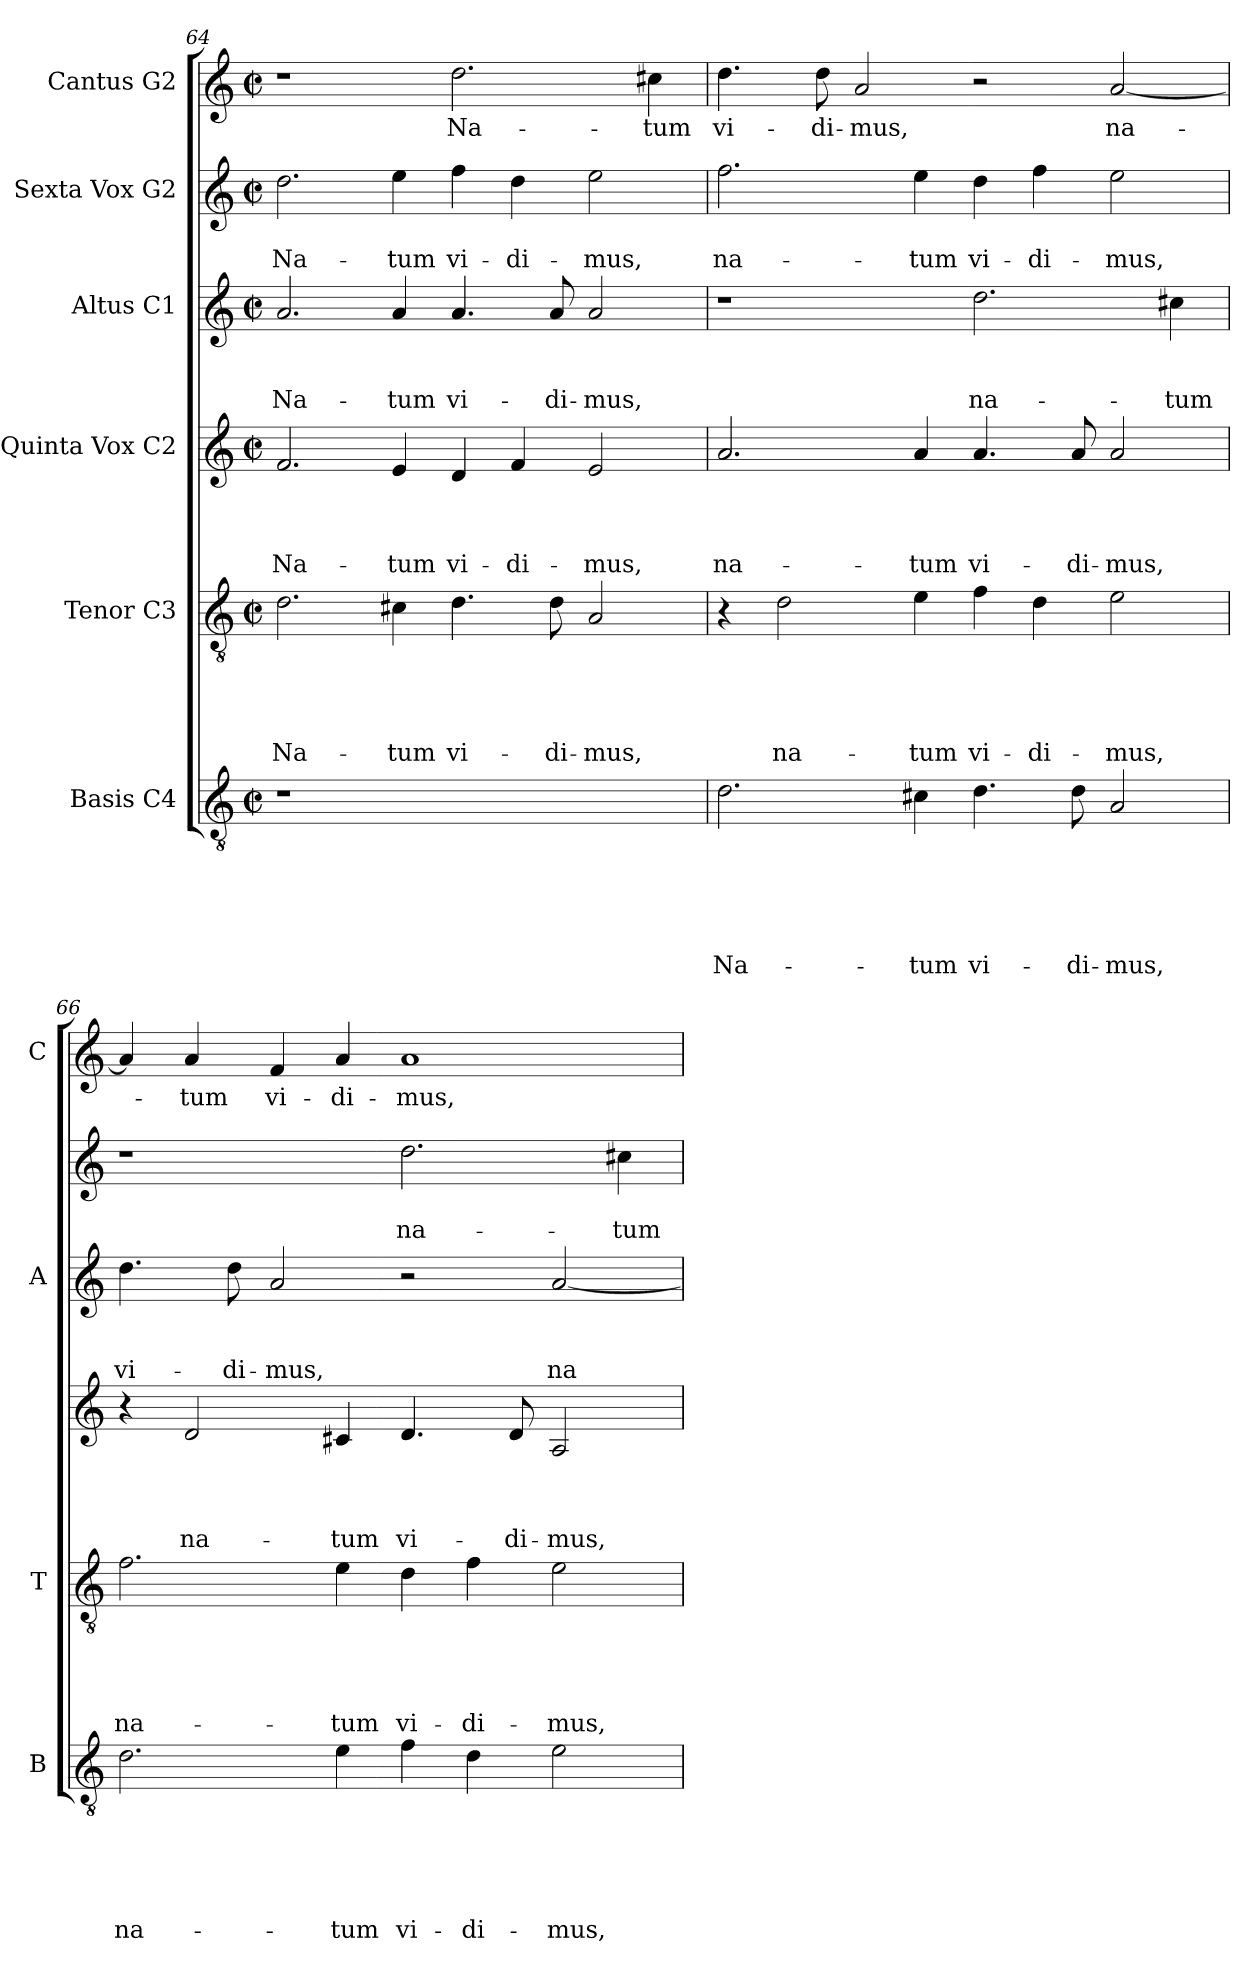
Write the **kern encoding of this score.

**kern	**text	**text	**text	**text	**text	**text	**kern	**text	**text	**text	**text	**text	**kern	**text	**text	**text	**text	**kern	**text	**text	**text	**kern	**text	**text	**kern	**text
*part6	*part6	*part6	*part6	*part6	*part6	*part6	*part5	*part5	*part5	*part5	*part5	*part5	*part4	*part4	*part4	*part4	*part4	*part3	*part3	*part3	*part3	*part2	*part2	*part2	*part1	*part1
*staff6	*staff6	*staff6	*staff6	*staff6	*staff6	*staff6	*staff5	*staff5	*staff5	*staff5	*staff5	*staff5	*staff4	*staff4	*staff4	*staff4	*staff4	*staff3	*staff3	*staff3	*staff3	*staff2	*staff2	*staff2	*staff1	*staff1
*I"Basis C4	*	*	*	*	*	*	*I"Tenor C3	*	*	*	*	*	*I"Quinta Vox C2	*	*	*	*	*I"Altus C1	*	*	*	*I"Sexta Vox G2	*	*	*I"Cantus G2	*
*I'B	*	*	*	*	*	*	*I'T	*	*	*	*	*	*	*	*	*	*	*I'A	*	*	*	*	*	*	*I'C	*
!!LO:LB:g=z
*clefGv2	*	*	*	*	*	*	*clefGv2	*	*	*	*	*	*clefG2	*	*	*	*	*clefG2	*	*	*	*clefG2	*	*	*clefG2	*
*k[]	*	*	*	*	*	*	*k[]	*	*	*	*	*	*k[]	*	*	*	*	*k[]	*	*	*	*k[]	*	*	*k[]	*
*C:	*	*	*	*	*	*	*C:	*	*	*	*	*	*C:	*	*	*	*	*C:	*	*	*	*C:	*	*	*C:	*
*M2/2	*	*	*	*	*	*	*M2/2	*	*	*	*	*	*M2/2	*	*	*	*	*M2/2	*	*	*	*M2/2	*	*	*M2/2	*
*met(c|)	*	*	*	*	*	*	*met(c|)	*	*	*	*	*	*met(c|)	*	*	*	*	*met(c|)	*	*	*	*met(c|)	*	*	*met(c|)	*
=64	=64	=64	=64	=64	=64	=64	=64	=64	=64	=64	=64	=64	=64	=64	=64	=64	=64	=64	=64	=64	=64	=64	=64	=64	=64	=64
!	!	!	!	!	!	!	!	!	!	!	!	!LO:LY:b	!	!	!	!	!LO:LY:b	!	!	!	!LO:LY:b	!	!	!LO:LY:b	!	!
1r	.	.	.	.	.	.	2.d\	.	.	.	.	Na-	2.f/	.	.	.	Na-	2.a/	.	.	Na-	2.dd\	.	Na-	1r	.
!	!	!	!	!	!	!	!	!	!	!	!	!LO:LY:b	!	!	!	!	!LO:LY:b	!	!	!	!LO:LY:b	!	!	!LO:LY:b	!	!
.	.	.	.	.	.	.	4c#X\	.	.	.	.	-tum	4e/	.	.	.	-tum	4a/	.	.	-tum	4ee\	.	-tum	.	.
!	!	!	!	!	!	!	!	!	!	!	!	!LO:LY:b	!	!	!	!	!LO:LY:b	!	!	!	!LO:LY:b	!	!	!LO:LY:b	!	!LO:LY:b
1ryy	.	.	.	.	.	.	4.d\	.	.	.	.	vi-	4d/	.	.	.	vi-	4.a/	.	.	vi-	4ff\	.	vi-	2.dd\	Na-
!	!	!	!	!	!	!	!	!	!	!	!	!	!	!	!	!	!LO:LY:b	!	!	!	!	!	!	!LO:LY:b	!	!
.	.	.	.	.	.	.	.	.	.	.	.	.	4f/	.	.	.	-di-	.	.	.	.	4dd\	.	-di-	.	.
!	!	!	!	!	!	!	!	!	!	!	!	!LO:LY:b	!	!	!	!	!	!	!	!	!LO:LY:b	!	!	!	!	!
.	.	.	.	.	.	.	8d\	.	.	.	.	-di-	.	.	.	.	.	8a/	.	.	-di-	.	.	.	.	.
!	!	!	!	!	!	!	!	!	!	!	!	!LO:LY:b	!	!	!	!	!LO:LY:b	!	!	!	!LO:LY:b	!	!	!LO:LY:b	!	!
.	.	.	.	.	.	.	2A/	.	.	.	.	-mus,	2e/	.	.	.	-mus,	2a/	.	.	-mus,	2ee\	.	-mus,	.	.
!	!	!	!	!	!	!	!	!	!	!	!	!	!	!	!	!	!	!	!	!	!	!	!	!	!	!LO:LY:b
.	.	.	.	.	.	.	.	.	.	.	.	.	.	.	.	.	.	.	.	.	.	.	.	.	4cc#X\	-tum
=65	=65	=65	=65	=65	=65	=65	=65	=65	=65	=65	=65	=65	=65	=65	=65	=65	=65	=65	=65	=65	=65	=65	=65	=65	=65	=65
!	!	!	!	!	!	!LO:LY:b	!	!	!	!	!	!	!	!	!	!	!LO:LY:b	!	!	!	!	!	!	!LO:LY:b	!	!LO:LY:b
2.d\	.	.	.	.	.	Na-	4r	.	.	.	.	.	2.a/	.	.	.	na-	1r	.	.	.	2.ff\	.	na-	4.dd\	vi-
!	!	!	!	!	!	!	!	!	!	!	!	!LO:LY:b	!	!	!	!	!	!	!	!	!	!	!	!	!	!
.	.	.	.	.	.	.	2d\	.	.	.	.	na-	.	.	.	.	.	.	.	.	.	.	.	.	.	.
!	!	!	!	!	!	!	!	!	!	!	!	!	!	!	!	!	!	!	!	!	!	!	!	!	!	!LO:LY:b
.	.	.	.	.	.	.	.	.	.	.	.	.	.	.	.	.	.	.	.	.	.	.	.	.	8dd\	-di-
!	!	!	!	!	!	!	!	!	!	!	!	!	!	!	!	!	!	!	!	!	!	!	!	!	!	!LO:LY:b
.	.	.	.	.	.	.	.	.	.	.	.	.	.	.	.	.	.	.	.	.	.	.	.	.	2a/	-mus,
!	!	!	!	!	!	!LO:LY:b	!	!	!	!	!	!LO:LY:b	!	!	!	!	!LO:LY:b	!	!	!	!	!	!	!LO:LY:b	!	!
4c#X\	.	.	.	.	.	-tum	4e\	.	.	.	.	-tum	4a/	.	.	.	-tum	.	.	.	.	4ee\	.	-tum	.	.
!	!	!	!	!	!	!LO:LY:b	!	!	!	!	!	!LO:LY:b	!	!	!	!	!LO:LY:b	!	!	!	!LO:LY:b	!	!	!LO:LY:b	!	!
4.d\	.	.	.	.	.	vi-	4f\	.	.	.	.	vi-	4.a/	.	.	.	vi-	2.dd\	.	.	na-	4dd\	.	vi-	2r	.
!	!	!	!	!	!	!	!	!	!	!	!	!LO:LY:b	!	!	!	!	!	!	!	!	!	!	!	!LO:LY:b	!	!
.	.	.	.	.	.	.	4d\	.	.	.	.	-di-	.	.	.	.	.	.	.	.	.	4ff\	.	-di-	.	.
!	!	!	!	!	!	!LO:LY:b	!	!	!	!	!	!	!	!	!	!	!LO:LY:b	!	!	!	!	!	!	!	!	!
8d\	.	.	.	.	.	-di-	.	.	.	.	.	.	8a/	.	.	.	-di-	.	.	.	.	.	.	.	.	.
!	!	!	!	!	!	!LO:LY:b	!	!	!	!	!	!LO:LY:b	!	!	!	!	!LO:LY:b	!	!	!	!	!	!	!LO:LY:b	!	!LO:LY:b
2A/	.	.	.	.	.	-mus,	2e\	.	.	.	.	-mus,	2a/	.	.	.	-mus,	.	.	.	.	2ee\	.	-mus,	[2a/	na-
!	!	!	!	!	!	!	!	!	!	!	!	!	!	!	!	!	!	!	!	!	!LO:LY:b	!	!	!	!	!
.	.	.	.	.	.	.	.	.	.	.	.	.	.	.	.	.	.	4cc#X\	.	.	-tum	.	.	.	.	.
=66	=66	=66	=66	=66	=66	=66	=66	=66	=66	=66	=66	=66	=66	=66	=66	=66	=66	=66	=66	=66	=66	=66	=66	=66	=66	=66
!	!	!	!	!	!	!LO:LY:b	!	!	!	!	!	!LO:LY:b	!	!	!	!	!	!	!	!	!LO:LY:b	!	!	!	!	!
2.d\	.	.	.	.	.	na-	2.f\	.	.	.	.	na-	4r	.	.	.	.	4.dd\	.	.	vi-	1r	.	.	4a/]	.
!	!	!	!	!	!	!	!	!	!	!	!	!	!	!	!	!	!LO:LY:b	!	!	!	!	!	!	!	!	!LO:LY:b
.	.	.	.	.	.	.	.	.	.	.	.	.	2d/	.	.	.	na-	.	.	.	.	.	.	.	4a/	-tum
!	!	!	!	!	!	!	!	!	!	!	!	!	!	!	!	!	!	!	!	!	!LO:LY:b	!	!	!	!	!
.	.	.	.	.	.	.	.	.	.	.	.	.	.	.	.	.	.	8dd\	.	.	-di-	.	.	.	.	.
!	!	!	!	!	!	!	!	!	!	!	!	!	!	!	!	!	!	!	!	!	!LO:LY:b	!	!	!	!	!LO:LY:b
.	.	.	.	.	.	.	.	.	.	.	.	.	.	.	.	.	.	2a/	.	.	-mus,	.	.	.	4f/	vi-
!	!	!	!	!	!	!LO:LY:b	!	!	!	!	!	!LO:LY:b	!	!	!	!	!LO:LY:b	!	!	!	!	!	!	!	!	!LO:LY:b
4e\	.	.	.	.	.	-tum	4e\	.	.	.	.	-tum	4c#X/	.	.	.	-tum	.	.	.	.	.	.	.	4a/	-di-
!	!	!	!	!	!	!LO:LY:b	!	!	!	!	!	!LO:LY:b	!	!	!	!	!LO:LY:b	!	!	!	!	!	!	!LO:LY:b	!	!LO:LY:b
4f\	.	.	.	.	.	vi-	4d\	.	.	.	.	vi-	4.d/	.	.	.	vi-	2r	.	.	.	2.dd\	.	na-	1a	-mus,
!	!	!	!	!	!	!LO:LY:b	!	!	!	!	!	!LO:LY:b	!	!	!	!	!	!	!	!	!	!	!	!	!	!
4d\	.	.	.	.	.	-di-	4f\	.	.	.	.	-di-	.	.	.	.	.	.	.	.	.	.	.	.	.	.
!	!	!	!	!	!	!	!	!	!	!	!	!	!	!	!	!	!LO:LY:b	!	!	!	!	!	!	!	!	!
.	.	.	.	.	.	.	.	.	.	.	.	.	8d/	.	.	.	-di-	.	.	.	.	.	.	.	.	.
!	!	!	!	!	!	!LO:LY:b	!	!	!	!	!	!LO:LY:b	!	!	!	!	!LO:LY:b	!	!	!	!LO:LY:b	!	!	!	!	!
2e\	.	.	.	.	.	-mus,	2e\	.	.	.	.	-mus,	2A/	.	.	.	-mus,	[2a/	.	.	na-	.	.	.	.	.
!	!	!	!	!	!	!	!	!	!	!	!	!	!	!	!	!	!	!	!	!	!	!	!	!LO:LY:b	!	!
.	.	.	.	.	.	.	.	.	.	.	.	.	.	.	.	.	.	.	.	.	.	4cc#X\	.	-tum	.	.
=	=	=	=	=	=	=	=	=	=	=	=	=	=	=	=	=	=	=	=	=	=	=	=	=	=	=
*-	*-	*-	*-	*-	*-	*-	*-	*-	*-	*-	*-	*-	*-	*-	*-	*-	*-	*-	*-	*-	*-	*-	*-	*-	*-	*-
